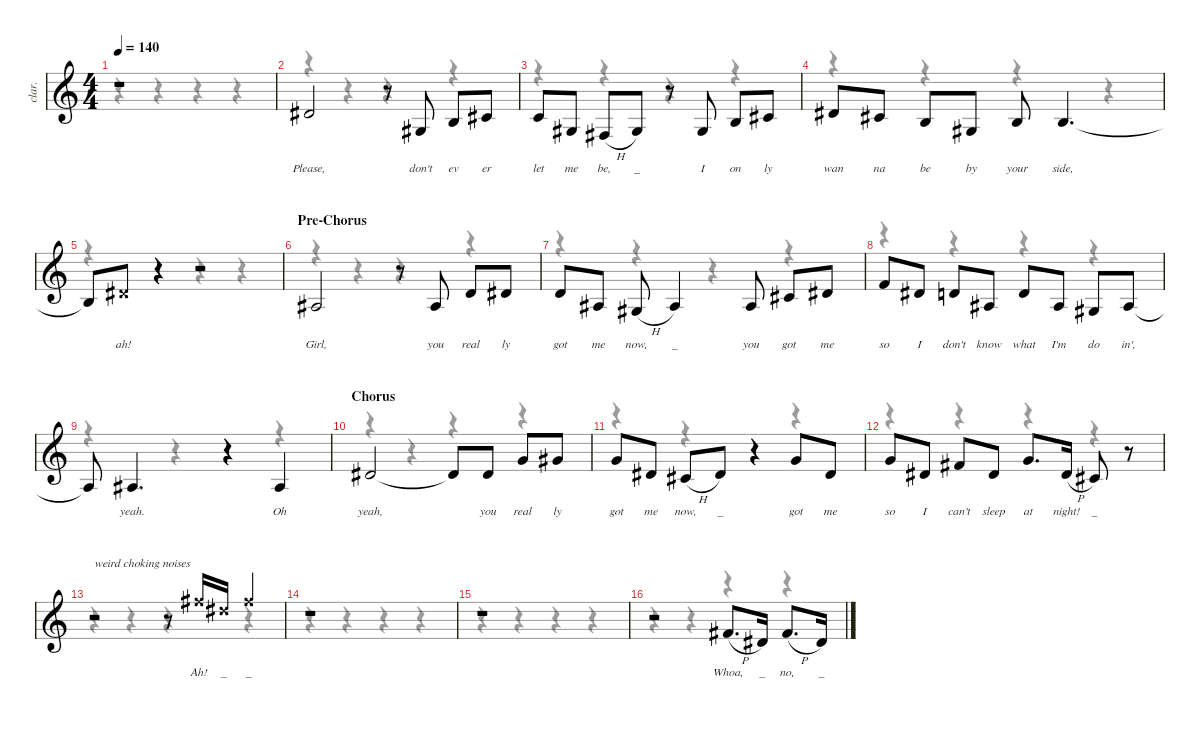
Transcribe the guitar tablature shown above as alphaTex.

\defaultSystemsLayout 4
\hideDynamics
\bracketExtendMode nobrackets
\otherSystemsTrackNameOrientation horizontal
\track ("David Lee Roth (Vocals)" "clar.") {instrument clarinet}
\staff {score}
\tuning (E4 B3 G3 D3 A2 E2)
\voice
\ts (4 4)
\tempo 140
\clef g2
\ks c
r.1{dy f beam Up} |
4.2{acc #}.2{lyrics (0 "Please,") lyrics (1 "") lyrics (2 "") lyrics (3 "") lyrics (4 "") beam Up} r.8{beam Up} 1.3{acc #}.8{lyrics (0 "don't") lyrics (1 "") lyrics (2 "") lyrics (3 "") lyrics (4 "") beam Up} 4.3.8{lyrics (0 "ev") lyrics (1 "") lyrics (2 "") lyrics (3 "") lyrics (4 "") beam Up} 2.2{acc #}.8{lyrics (0 "er") lyrics (1 "") lyrics (2 "") lyrics (3 "") lyrics (4 "") beam Up} |
5.3.8{lyrics (0 "let") lyrics (1 "") lyrics (2 "") lyrics (3 "") lyrics (4 "") beam Up} 1.3{acc #}.8{lyrics (0 "me") lyrics (1 "") lyrics (2 "") lyrics (3 "") lyrics (4 "") beam Up} 4.4{h acc #}.8{lyrics (0 "be,") lyrics (1 "") lyrics (2 "") lyrics (3 "") lyrics (4 "") beam Up} 6.4{acc #}.8{lyrics (0 "_") lyrics (1 "") lyrics (2 "") lyrics (3 "") lyrics (4 "") beam Up} r.8{beam Up} 1.3{acc #}.8{lyrics (0 "I") lyrics (1 "") lyrics (2 "") lyrics (3 "") lyrics (4 "") beam Up} 4.3.8{lyrics (0 "on") lyrics (1 "") lyrics (2 "") lyrics (3 "") lyrics (4 "") beam Up} 2.2{acc #}.8{lyrics (0 "ly") lyrics (1 "") lyrics (2 "") lyrics (3 "") lyrics (4 "") beam Up} |
4.2{acc #}.8{lyrics (0 "wan") lyrics (1 "") lyrics (2 "") lyrics (3 "") lyrics (4 "") beam Up} 2.2{acc #}.8{lyrics (0 "na") lyrics (1 "") lyrics (2 "") lyrics (3 "") lyrics (4 "") beam Up} 4.3.8{lyrics (0 "be") lyrics (1 "") lyrics (2 "") lyrics (3 "") lyrics (4 "") beam Up} 1.3{acc #}.8{lyrics (0 "by") lyrics (1 "") lyrics (2 "") lyrics (3 "") lyrics (4 "") beam Up} 4.3.8{lyrics (0 "your") lyrics (1 "") lyrics (2 "") lyrics (3 "") lyrics (4 "") beam Up} 4.3.4{d lyrics (0 "side,") lyrics (1 "") lyrics (2 "") lyrics (3 "") lyrics (4 "") beam Up} |
4.3{t}.8{beam Up} 4.2{x acc #}.8{lyrics (0 "ah!") lyrics (1 "") lyrics (2 "") lyrics (3 "") lyrics (4 "") beam Up} r.4{beam Up} r.2{beam Up} |
\section ("" "Pre-Chorus")
3.3{acc #}.2{lyrics (0 "Girl,") lyrics (1 "") lyrics (2 "") lyrics (3 "") lyrics (4 "") beam Up} r.8{beam Up} 3.3{acc #}.8{lyrics (0 "you") lyrics (1 "") lyrics (2 "") lyrics (3 "") lyrics (4 "") beam Up} 3.2.8{lyrics (0 "real") lyrics (1 "") lyrics (2 "") lyrics (3 "") lyrics (4 "") beam Up} 4.2{acc #}.8{lyrics (0 "ly") lyrics (1 "") lyrics (2 "") lyrics (3 "") lyrics (4 "") beam Up} |
3.2.8{lyrics (0 "got") lyrics (1 "") lyrics (2 "") lyrics (3 "") lyrics (4 "") beam Up} 3.3{acc #}.8{lyrics (0 "me") lyrics (1 "") lyrics (2 "") lyrics (3 "") lyrics (4 "") beam Up} 1.3{h acc #}.8{lyrics (0 "now,") lyrics (1 "") lyrics (2 "") lyrics (3 "") lyrics (4 "") beam Up} 3.3{acc #}.4{lyrics (0 "_") lyrics (1 "") lyrics (2 "") lyrics (3 "") lyrics (4 "") beam Up} 3.3{acc #}.8{lyrics (0 "you") lyrics (1 "") lyrics (2 "") lyrics (3 "") lyrics (4 "") beam Up} 2.2{acc #}.8{lyrics (0 "got") lyrics (1 "") lyrics (2 "") lyrics (3 "") lyrics (4 "") beam Up} 4.2{acc #}.8{lyrics (0 "me") lyrics (1 "") lyrics (2 "") lyrics (3 "") lyrics (4 "") beam Up} |
1.1.8{lyrics (0 "so") lyrics (1 "") lyrics (2 "") lyrics (3 "") lyrics (4 "") beam Up} 4.2{acc #}.8{lyrics (0 "I") lyrics (1 "") lyrics (2 "") lyrics (3 "") lyrics (4 "") beam Up} 3.2.8{lyrics (0 "don't") lyrics (1 "") lyrics (2 "") lyrics (3 "") lyrics (4 "") beam Up} 3.3{acc #}.8{lyrics (0 "know") lyrics (1 "") lyrics (2 "") lyrics (3 "") lyrics (4 "") beam Up} 3.2.8{lyrics (0 "what") lyrics (1 "") lyrics (2 "") lyrics (3 "") lyrics (4 "") beam Up} 3.3{acc #}.8{lyrics (0 "I'm") lyrics (1 "") lyrics (2 "") lyrics (3 "") lyrics (4 "") beam Up} 1.3{acc #}.8{lyrics (0 "do") lyrics (1 "") lyrics (2 "") lyrics (3 "") lyrics (4 "") beam Up} 3.3{acc #}.8{lyrics (0 "in',") lyrics (1 "") lyrics (2 "") lyrics (3 "") lyrics (4 "") beam Up} |
3.3{t acc #}.8{beam Up} 3.3{acc #}.4{d lyrics (0 "yeah.") lyrics (1 "") lyrics (2 "") lyrics (3 "") lyrics (4 "") beam Up} r.4{beam Up} 3.3{acc #}.4{lyrics (0 "Oh") lyrics (1 "") lyrics (2 "") lyrics (3 "") lyrics (4 "") beam Up} |
\section ("" "Chorus")
4.2{acc #}.2{lyrics (0 "yeah,") lyrics (1 "") lyrics (2 "") lyrics (3 "") lyrics (4 "") beam Up} 4.2{t acc #}.8{beam Up} 4.2{acc #}.8{lyrics (0 "you") lyrics (1 "") lyrics (2 "") lyrics (3 "") lyrics (4 "") beam Up} 3.1.8{lyrics (0 "real") lyrics (1 "") lyrics (2 "") lyrics (3 "") lyrics (4 "") beam Up} 4.1{acc #}.8{lyrics (0 "ly") lyrics (1 "") lyrics (2 "") lyrics (3 "") lyrics (4 "") beam Up} |
3.1.8{lyrics (0 "got") lyrics (1 "") lyrics (2 "") lyrics (3 "") lyrics (4 "") beam Up} 4.2{acc #}.8{lyrics (0 "me") lyrics (1 "") lyrics (2 "") lyrics (3 "") lyrics (4 "") beam Up} 2.2{h acc #}.8{lyrics (0 "now,") lyrics (1 "") lyrics (2 "") lyrics (3 "") lyrics (4 "") beam Up} 4.2{acc #}.8{lyrics (0 "_") lyrics (1 "") lyrics (2 "") lyrics (3 "") lyrics (4 "") beam Up} r.4{beam Up} 3.1.8{lyrics (0 "got") lyrics (1 "") lyrics (2 "") lyrics (3 "") lyrics (4 "") beam Up} 4.2{acc #}.8{lyrics (0 "me") lyrics (1 "") lyrics (2 "") lyrics (3 "") lyrics (4 "") beam Up} |
3.1.8{lyrics (0 "so") lyrics (1 "") lyrics (2 "") lyrics (3 "") lyrics (4 "") beam Up} 4.2{acc #}.8{lyrics (0 "I") lyrics (1 "") lyrics (2 "") lyrics (3 "") lyrics (4 "") beam Up} 2.1{acc #}.8{lyrics (0 "can't") lyrics (1 "") lyrics (2 "") lyrics (3 "") lyrics (4 "") beam Up} 4.2{acc #}.8{lyrics (0 "sleep") lyrics (1 "") lyrics (2 "") lyrics (3 "") lyrics (4 "") beam Up} 3.1.8{d lyrics (0 "at") lyrics (1 "") lyrics (2 "") lyrics (3 "") lyrics (4 "") beam Up} 4.2{h acc #}.16{lyrics (0 "night!") lyrics (1 "") lyrics (2 "") lyrics (3 "") lyrics (4 "") beam Up} 2.2{acc #}.8{lyrics (0 "_") lyrics (1 "") lyrics (2 "") lyrics (3 "") lyrics (4 "") beam Up} r.8{beam Up} |
r.2{txt "weird choking noises" beam Up} r.8{beam Up} 14.1{x acc #}.16{lyrics (0 "Ah!") lyrics (1 "") lyrics (2 "") lyrics (3 "") lyrics (4 "") beam Up} 11.1{x acc #}.16{lyrics (0 "_") lyrics (1 "") lyrics (2 "") lyrics (3 "") lyrics (4 "") beam Up} 14.1{x acc #}.4{lyrics (0 "_") lyrics (1 "") lyrics (2 "") lyrics (3 "") lyrics (4 "") beam Up} |
r.1{beam Up} |
r.1{beam Up} |
r.2{beam Up} 7.2{h acc #}.8{d lyrics (0 "Whoa,") lyrics (1 "") lyrics (2 "") lyrics (3 "") lyrics (4 "") beam Up} 4.2{acc #}.16{lyrics (0 "_") lyrics (1 "") lyrics (2 "") lyrics (3 "") lyrics (4 "") beam Up} 7.2{h acc #}.8{d lyrics (0 "no,") lyrics (1 "") lyrics (2 "") lyrics (3 "") lyrics (4 "") beam Up} 4.2{acc #}.16{lyrics (0 "_") lyrics (1 "") lyrics (2 "") lyrics (3 "") lyrics (4 "") beam Up}
\voice
\clef g2
\ottava regular
\simile none
\ks c
r.4{dy mf beam Down} r.4{beam Down} r.4{beam Down} r.4{beam Down} |
r.4{beam Down} r.4{beam Down} r.4{beam Down} r.4{beam Down} |
r.4{beam Down} r.4{beam Down} r.4{beam Down} r.4{beam Down} |
r.4{beam Down} r.4{beam Down} r.4{beam Down} r.4{beam Down} |
r.4{beam Down} r.4{beam Down} r.4{beam Down} r.4{beam Down} |
r.4{beam Down} r.4{beam Down} r.4{beam Down} r.4{beam Down} |
r.4{beam Down} r.4{beam Down} r.4{beam Down} r.4{beam Down} |
r.4{beam Down} r.4{beam Down} r.4{beam Down} r.4{beam Down} |
r.4{beam Down} r.4{beam Down} r.4{beam Down} r.4{beam Down} |
r.4{beam Down} r.4{beam Down} r.4{beam Down} r.4{beam Down} |
r.4{beam Down} r.4{beam Down} r.4{beam Down} r.4{beam Down} |
r.4{beam Down} r.4{beam Down} r.4{beam Down} r.4{beam Down} |
r.4{beam Down} r.4{beam Down} r.4{beam Down} r.4{beam Down} |
r.4{beam Down} r.4{beam Down} r.4{beam Down} r.4{beam Down} |
r.4{beam Down} r.4{beam Down} r.4{beam Down} r.4{beam Down} |
r.4{beam Down} r.4{beam Down} r.4{beam Down} r.4{beam Down}
